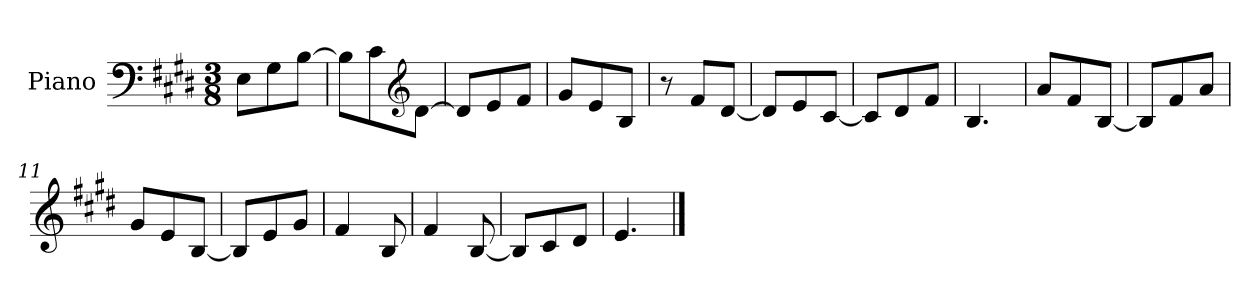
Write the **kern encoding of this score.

**kern
*part1
*staff1
*I"Piano
*I'Pno.
*clefF4
*k[f#c#g#d#]
*M3/8
*MM120
=1
8E\L
8G#\
[8B\J
=2
8B\L]
8c#\
*clefG2
[8d#\J
=3
8d#/L]
8e/
8f#/J
=4
8g#/L
8e/
8B/J
=5
8r
8f#/L
[8d#/J
=6
8d#/L]
8e/
[8c#/J
=7
8c#/L]
8d#/
8f#/J
=8
4.B/
=9
8a/L
8f#/
[8B/J
=10
8B/L]
8f#/
8a/J
=11
8g#/L
8e/
[8B/J
=12
8B/L]
8e/
8g#/J
=13
4f#/
8B/
!!LO:LB:g=z
=14
4f#/
[8B/
=15
8B/L]
8c#/
8d#/J
=16
4.e/
==
*-
